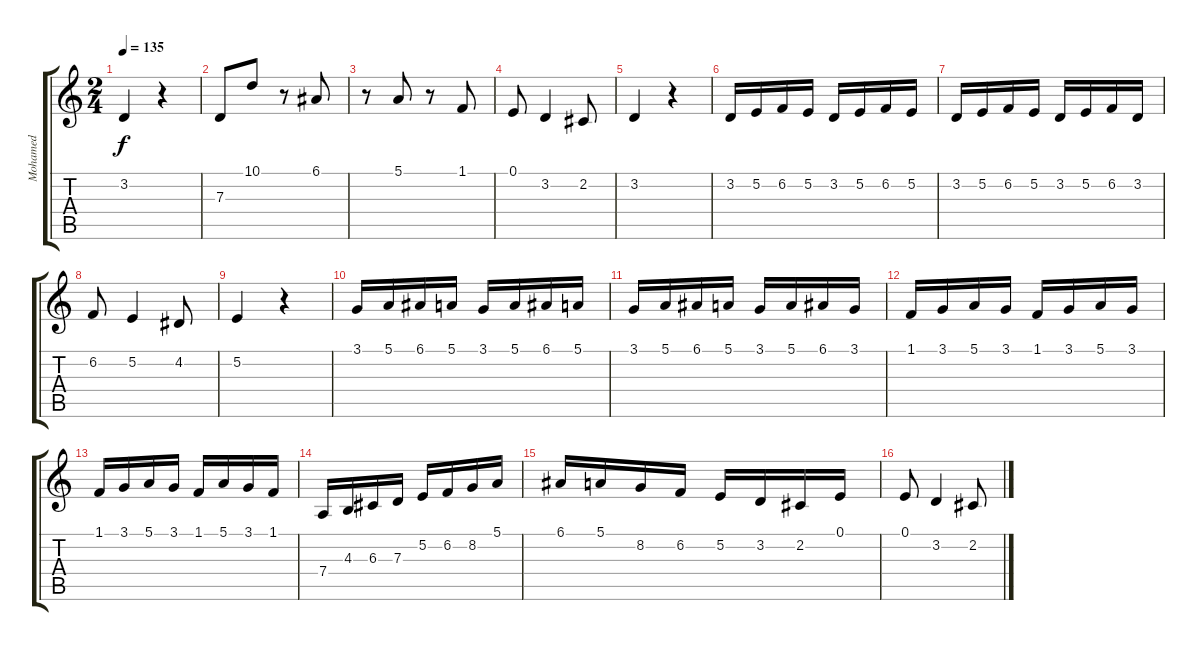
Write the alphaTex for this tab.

\track ("Mohamed" "Mohamed") {instrument violin}
\staff {score tabs}
\tuning (E4 B3 G3 D3 A2 E2) {hide}
\ts (2 4)
\tempo 135
\clef g2
\ks c
3.2.4{dy f} r.4 |
7.3.8 10.1.8 r.8 6.1.8 |
r.8 5.1.8 r.8 1.1.8 |
0.1.8 3.2.4 2.2.8 |
3.2.4 r.4 |
3.2.16 5.2.16 6.2.16 5.2.16 3.2.16 5.2.16 6.2.16 5.2.16 |
3.2.16 5.2.16 6.2.16 5.2.16 3.2.16 5.2.16 6.2.16 3.2.16 |
6.2.8 5.2.4 4.2.8 |
5.2.4 r.4 |
3.1.16 5.1.16 6.1.16 5.1.16 3.1.16 5.1.16 6.1.16 5.1.16 |
3.1.16 5.1.16 6.1.16 5.1.16 3.1.16 5.1.16 6.1.16 3.1.16 |
1.1.16 3.1.16 5.1.16 3.1.16 1.1.16 3.1.16 5.1.16 3.1.16 |
1.1.16 3.1.16 5.1.16 3.1.16 1.1.16 5.1.16 3.1.16 1.1.16 |
7.4.16 4.3.16 6.3.16 7.3.16 5.2.16 6.2.16 8.2.16 5.1.16 |
6.1.16 5.1.16 8.2.16 6.2.16 5.2.16 3.2.16 2.2.16 0.1.16 |
0.1.8 3.2.4 2.2.8
